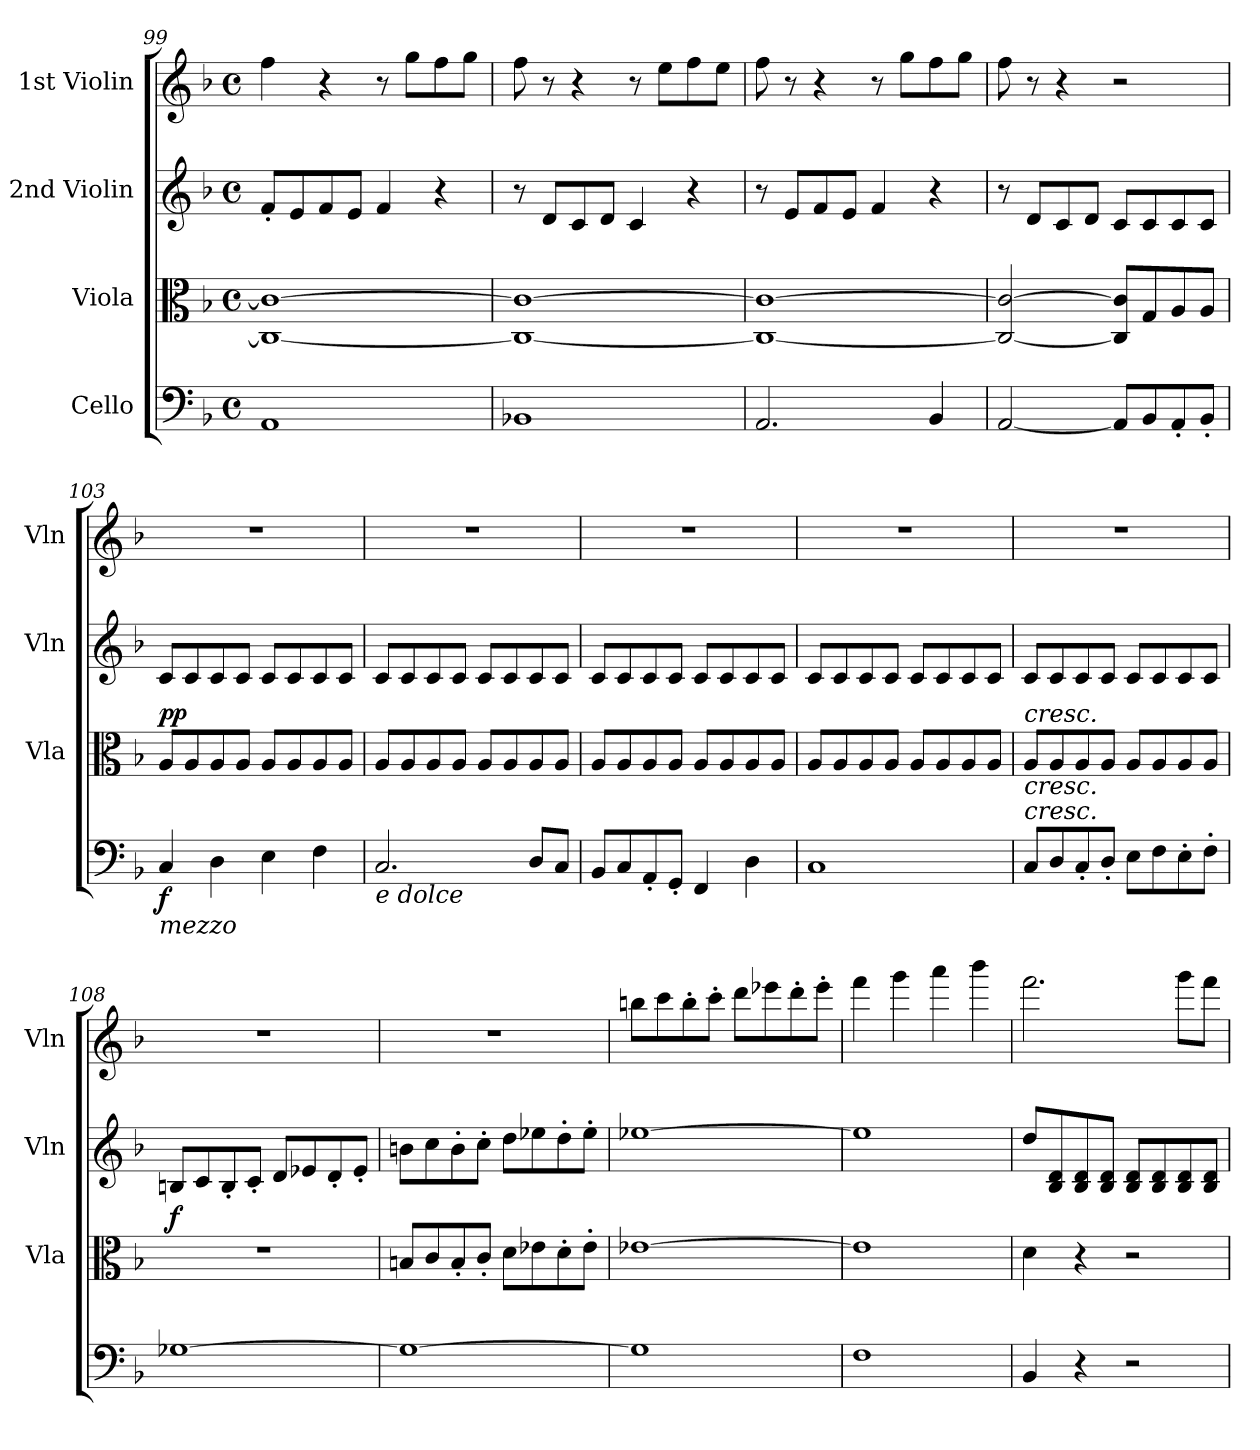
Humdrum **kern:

**kern	**dynam	**kern	**dynam	**kern	**kern
*part4	*part4	*part3	*part3	*part2	*part1
*staff4	*staff4	*staff3	*staff3	*staff2	*staff1
*I"Cello	*	*I"Viola	*	*I"2nd Violin	*I"1st Violin
*	*	*I'Vla	*	*I'Vln	*I'Vln
*clefF4	*	*clefC3	*	*clefG2	*clefG2
*k[b-]	*	*k[b-]	*	*k[b-]	*k[b-]
*M4/4	*	*M4/4	*	*M4/4	*M4/4
*met(c)	*	*met(c)	*	*met(c)	*met(c)
=99	=99	=99	=99	=99	=99
1AA	.	1C_ 1c_	.	8f'/L	4ff\
.	.	.	.	8e/	.
.	.	.	.	8f/	4r
.	.	.	.	8e/J	.
.	.	.	.	4f/	8r
.	.	.	.	.	8gg\L
.	.	.	.	4r	8ff\
.	.	.	.	.	8gg\J
=100	=100	=100	=100	=100	=100
1BB-X	.	1C_ 1c_	.	8r	8ff\
.	.	.	.	8d/L	8r
.	.	.	.	8c/	4r
.	.	.	.	8d/J	.
.	.	.	.	4c/	8r
.	.	.	.	.	8ee\L
.	.	.	.	4r	8ff\
.	.	.	.	.	8ee\J
!!LO:PB:g=z
=101	=101	=101	=101	=101	=101
2.AA/	.	1C_ 1c_	.	8r	8ff\
.	.	.	.	8e/L	8r
.	.	.	.	8f/	4r
.	.	.	.	8e/J	.
.	.	.	.	4f/	8r
.	.	.	.	.	8gg\L
4BB-/	.	.	.	4r	8ff\
.	.	.	.	.	8gg\J
=102	=102	=102	=102	=102	=102
[2AA/	.	2C/_ 2c/_	.	8r	8ff\
.	.	.	.	8d/L	8r
.	.	.	.	8c/	4r
.	.	.	.	8d/J	.
8AA/L]	.	8C/] 8c/]L	.	8c/L	2r
8BB-/	.	8G/	.	8c/	.
8AA'/	.	8A/	.	8c/	.
8BB-'/J	.	8A/J	.	8c/J	.
!!LO:LB:g=z
=103	=103	=103	=103	=103	=103
!LO:TX:b:i:t=mezzo	!	!	!	!	!
!	!LO:DY:b	!	!LO:DY:b	!	!
!	!	!	!LO:DY:n=1:a	!	!
4C/	f	8A/L	p p	8c/L	1r
.	.	8A/	.	8c/	.
4D\	.	8A/	.	8c/	.
.	.	8A/J	.	8c/J	.
4E\	.	8A/L	.	8c/L	.
.	.	8A/	.	8c/	.
4F\	.	8A/	.	8c/	.
.	.	8A/J	.	8c/J	.
=104	=104	=104	=104	=104	=104
!LO:TX:b:i:t=e dolce	!	!	!	!	!
2.C/	.	8A/L	.	8c/L	1r
.	.	8A/	.	8c/	.
.	.	8A/	.	8c/	.
.	.	8A/J	.	8c/J	.
.	.	8A/L	.	8c/L	.
.	.	8A/	.	8c/	.
8D/L	.	8A/	.	8c/	.
8C/J	.	8A/J	.	8c/J	.
=105	=105	=105	=105	=105	=105
8BB-/L	.	8A/L	.	8c/L	1r
8C/	.	8A/	.	8c/	.
8AA'/	.	8A/	.	8c/	.
8GG'/J	.	8A/J	.	8c/J	.
4FF/	.	8A/L	.	8c/L	.
.	.	8A/	.	8c/	.
4D\	.	8A/	.	8c/	.
.	.	8A/J	.	8c/J	.
=106	=106	=106	=106	=106	=106
1C	.	8A/L	.	8c/L	1r
.	.	8A/	.	8c/	.
.	.	8A/	.	8c/	.
.	.	8A/J	.	8c/J	.
.	.	8A/L	.	8c/L	.
.	.	8A/	.	8c/	.
.	.	8A/	.	8c/	.
.	.	8A/J	.	8c/J	.
!!LO:LB:g=z
=107	=107	=107	=107	=107	=107
!	!	!LO:TX:a:i:t=cresc.	!	!	!
!	!	!LO:TX:b:i:t=cresc.	!	!	!
!LO:TX:a:i:t=cresc.	!	!	!	!	!
8C/L	.	8A/L	.	8c/L	1r
8D/	.	8A/	.	8c/	.
8C'/	.	8A/	.	8c/	.
8D'/J	.	8A/J	.	8c/J	.
8E\L	.	8A/L	.	8c/L	.
8F\	.	8A/	.	8c/	.
8E'\	.	8A/	.	8c/	.
8F'\J	.	8A/J	.	8c/J	.
=108	=108	=108	=108	=108	=108
!	!	!	!LO:DY:a	!	!
[1G-X	.	1r	f	8Bn/L	1r
.	.	.	.	8c/	.
.	.	.	.	8B'/	.
.	.	.	.	8c'/J	.
.	.	.	.	8d/L	.
.	.	.	.	8e-X/	.
.	.	.	.	8d'/	.
.	.	.	.	8e-'/J	.
=109	=109	=109	=109	=109	=109
1G-_	.	8Bn/L	.	8bn\L	1r
.	.	8c/	.	8cc\	.
.	.	8B'/	.	8b'\	.
.	.	8c'/J	.	8cc'\J	.
.	.	8d\L	.	8dd\L	.
.	.	8e-X\	.	8ee-X\	.
.	.	8d'\	.	8dd'\	.
.	.	8e-'\J	.	8ee-'\J	.
!!LO:PB:g=z
=110	=110	=110	=110	=110	=110
1G-]	.	[1e-X	.	[1ee-X	8bbn\L
.	.	.	.	.	8ccc\
.	.	.	.	.	8bb'\
.	.	.	.	.	8ccc'\J
.	.	.	.	.	8ddd\L
.	.	.	.	.	8eee-X\
.	.	.	.	.	8ddd'\
.	.	.	.	.	8eee-'\J
=111	=111	=111	=111	=111	=111
1F	.	1e-]	.	1ee-]	4fff\
.	.	.	.	.	4ggg\
.	.	.	.	.	4aaa\
.	.	.	.	.	4bbb-\
=112	=112	=112	=112	=112	=112
4BB-/	.	4d\	.	8dd/L	2.fff\
.	.	.	.	8B-/ 8d/	.
4r	.	4r	.	8B-/ 8d/	.
.	.	.	.	8B-/ 8d/J	.
2r	.	2r	.	8B-/ 8d/L	.
.	.	.	.	8B-/ 8d/	.
.	.	.	.	8B-/ 8d/	8ggg\L
.	.	.	.	8B-/ 8d/J	8fff\J
=	=	=	=	=	=
*-	*-	*-	*-	*-	*-
